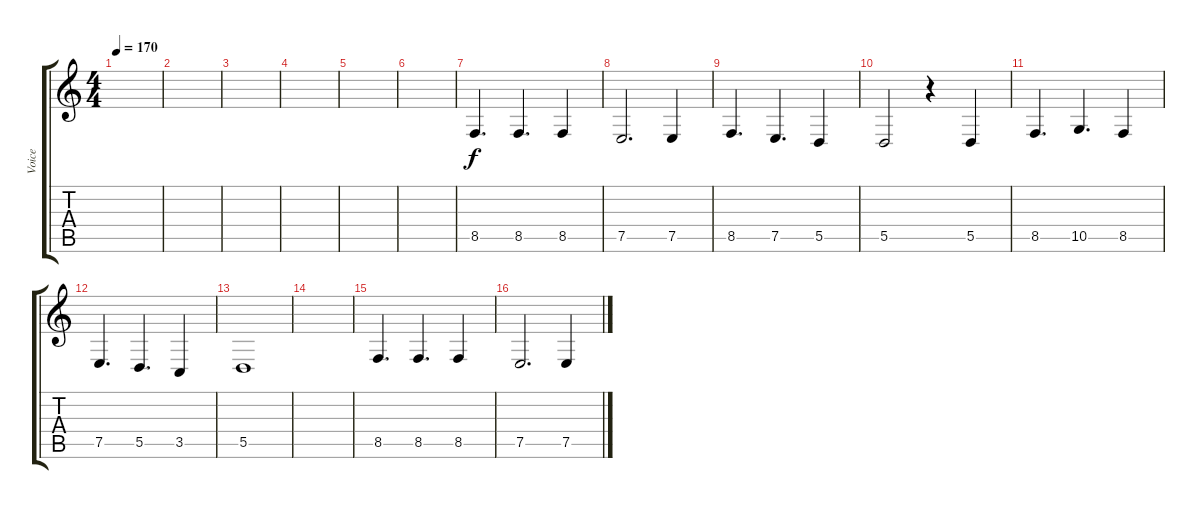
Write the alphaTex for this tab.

\track ("Voice" "Voice") {instrument lead5charang}
\staff {score tabs}
\tuning (E4 B3 G3 D3 A2 E2) {hide}
\ts (4 4)
\tempo 170
\clef g2
\ks c
|
|
|
|
|
|
8.5.4{d} 8.5.4{d} 8.5.4 |
7.5.2{d} 7.5.4 |
8.5.4{d} 7.5.4{d} 5.5.4 |
5.5.2 r.4 5.5.4 |
8.5.4{d} 10.5.4{d} 8.5.4 |
7.5.4{d} 5.5.4{d} 3.5.4 |
5.5.1 |
|
8.5.4{d} 8.5.4{d} 8.5.4 |
7.5.2{d} 7.5.4
